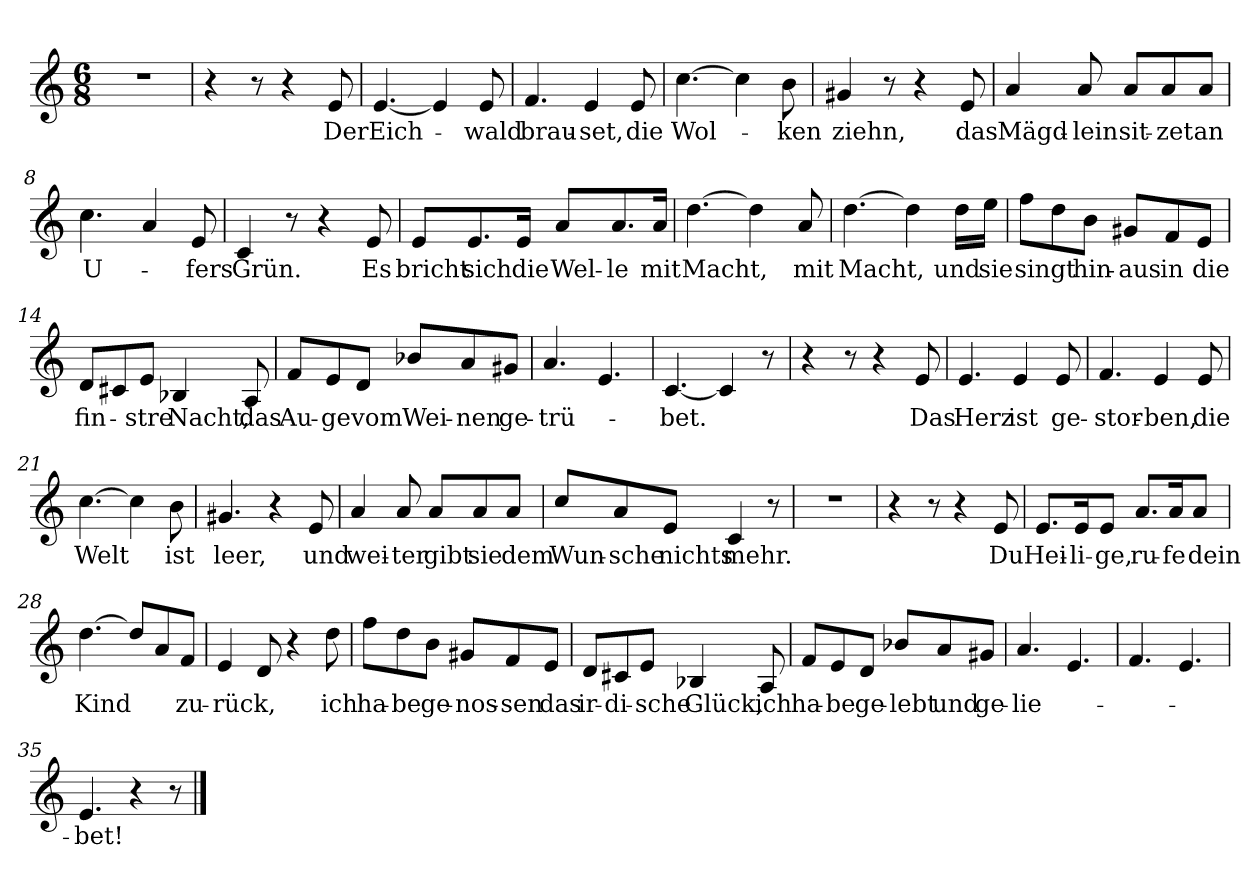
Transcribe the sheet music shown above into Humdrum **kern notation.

**kern	**text
*part1	*part1
*staff1	*staff1
*clefG2	*
*k[]	*
*M6/8	*
=1	=1
2.r	.
=2	=2
4r	.
8r	.
4r	.
!	!LO:LY:b
8e/	Der
=3	=3
!	!LO:LY:b
[4.e/	Eich-
4e/]	.
!	!LO:LY:b
8e/	-wald
=4	=4
!	!LO:LY:b
4.f/	brau-
!	!LO:LY:b
4e/	-set,
!	!LO:LY:b
8e/	die
=5	=5
!	!LO:LY:b
[4.cc\	Wol-
4cc\]	.
!	!LO:LY:b
8b\	-ken
=6	=6
!	!LO:LY:b
4g#X/	ziehn,
8r	.
4r	.
!	!LO:LY:b
8e/	das
=7	=7
!	!LO:LY:b
4a/	Mägd-
!	!LO:LY:b
8a/	-lein
!	!LO:LY:b
8a/L	sit-
!	!LO:LY:b
8a/	-zet
!	!LO:LY:b
8a/J	an
=8	=8
!	!LO:LY:b
4.cc\	U-
4a/	.
!	!LO:LY:b
8e/	-fers
=9	=9
!	!LO:LY:b
4c/	Grün.
8r	.
4r	.
!	!LO:LY:b
8e/	Es
!!LO:LB:g=z
=10	=10
!	!LO:LY:b
8e/L	bricht
!	!LO:LY:b
8.e/	sich
!	!LO:LY:b
16e/Jk	die
!	!LO:LY:b
8a/L	Wel-
!	!LO:LY:b
8.a/	-le
!	!LO:LY:b
16a/Jk	mit
=11	=11
!	!LO:LY:b
[4.dd\	Macht,
4dd\]	.
!	!LO:LY:b
8a/	mit
=12	=12
!	!LO:LY:b
[4.dd\	Macht,
4dd\]	.
!	!LO:LY:b
16dd\LL	und
!	!LO:LY:b
16ee\JJ	sie
=13	=13
!	!LO:LY:b
8ff\L	singt
8dd\	.
!	!LO:LY:b
8b\J	hin-
!	!LO:LY:b
8g#X/L	-aus
!	!LO:LY:b
8f/	in
!	!LO:LY:b
8e/J	die
=14	=14
!	!LO:LY:b
8d/L	fin-
8c#X/	.
!	!LO:LY:b
8e/J	-stre
!	!LO:LY:b
4B-X/	Nacht,
!	!LO:LY:b
8A/	das
=15	=15
!	!LO:LY:b
8f/L	Au-
!	!LO:LY:b
8e/	-ge
!	!LO:LY:b
8d/J	vom
!	!LO:LY:b
8b-X/L	Wei-
!	!LO:LY:b
8a/	-nen
!	!LO:LY:b
8g#X/J	ge-
!!LO:LB:g=z
=16	=16
!	!LO:LY:b
4.a/	-trü-
4.e/	.
=17	=17
!	!LO:LY:b
[4.c/	-bet.
4c/]	.
8r	.
=18	=18
4r	.
8r	.
4r	.
!	!LO:LY:b
8e/	Das
=19	=19
!	!LO:LY:b
4.e/	Herz
!	!LO:LY:b
4e/	ist
!	!LO:LY:b
8e/	ge-
=20	=20
!	!LO:LY:b
4.f/	-stor-
!	!LO:LY:b
4e/	-ben,
!	!LO:LY:b
8e/	die
=21	=21
!	!LO:LY:b
[4.cc\	Welt
4cc\]	.
!	!LO:LY:b
8b\	ist
=22	=22
!	!LO:LY:b
4.g#X/	leer,
4r	.
!	!LO:LY:b
8e/	und
=23	=23
!	!LO:LY:b
4a/	wei-
!	!LO:LY:b
8a/	-ter
!	!LO:LY:b
8a/L	gibt
!	!LO:LY:b
8a/	sie
!	!LO:LY:b
8a/J	dem
!!LO:LB:g=z
=24	=24
!	!LO:LY:b
8cc/L	Wun-
!	!LO:LY:b
8a/	-sche
!	!LO:LY:b
8e/J	nichts
!	!LO:LY:b
4c/	mehr.
8r	.
=25	=25
2.r	.
=26	=26
4r	.
8r	.
4r	.
!	!LO:LY:b
8e/	Du
=27	=27
!	!LO:LY:b
8.e/L	Hei-
!	!LO:LY:b
16e/K	-li-
!	!LO:LY:b
8e/J	-ge,
!	!LO:LY:b
8.a/L	ru-
!	!LO:LY:b
16a/K	-fe
!	!LO:LY:b
8a/J	dein
=28	=28
!	!LO:LY:b
[4.dd\	Kind
8dd/L]	.
8a/	.
!	!LO:LY:b
8f/J	zu-
=29	=29
!	!LO:LY:b
4e/	-rück,
8d/	.
4r	.
!	!LO:LY:b
8dd\	ich
=30	=30
!	!LO:LY:b
8ff\L	ha-
!	!LO:LY:b
8dd\	-be
!	!LO:LY:b
8b\J	ge-
!	!LO:LY:b
8g#X/L	-nos-
!	!LO:LY:b
8f/	-sen
!	!LO:LY:b
8e/J	das
!!LO:LB:g=z
=31	=31
!	!LO:LY:b
8d/L	ir-
!	!LO:LY:b
8c#X/	-di-
!	!LO:LY:b
8e/J	-sche
!	!LO:LY:b
4B-X/	Glück,
!	!LO:LY:b
8A/	ich
=32	=32
!	!LO:LY:b
8f/L	ha-
!	!LO:LY:b
8e/	-be
!	!LO:LY:b
8d/J	ge-
!	!LO:LY:b
8b-X/L	-lebt
!	!LO:LY:b
8a/	und
!	!LO:LY:b
8g#X/J	ge-
=33	=33
!	!LO:LY:b
4.a/	-lie-
4.e/	.
=34	=34
4.f/	.
4.e/	.
=35	=35
!	!LO:LY:b
4.e/	-bet!
4r	.
8r	.
==	==
*-	*-
